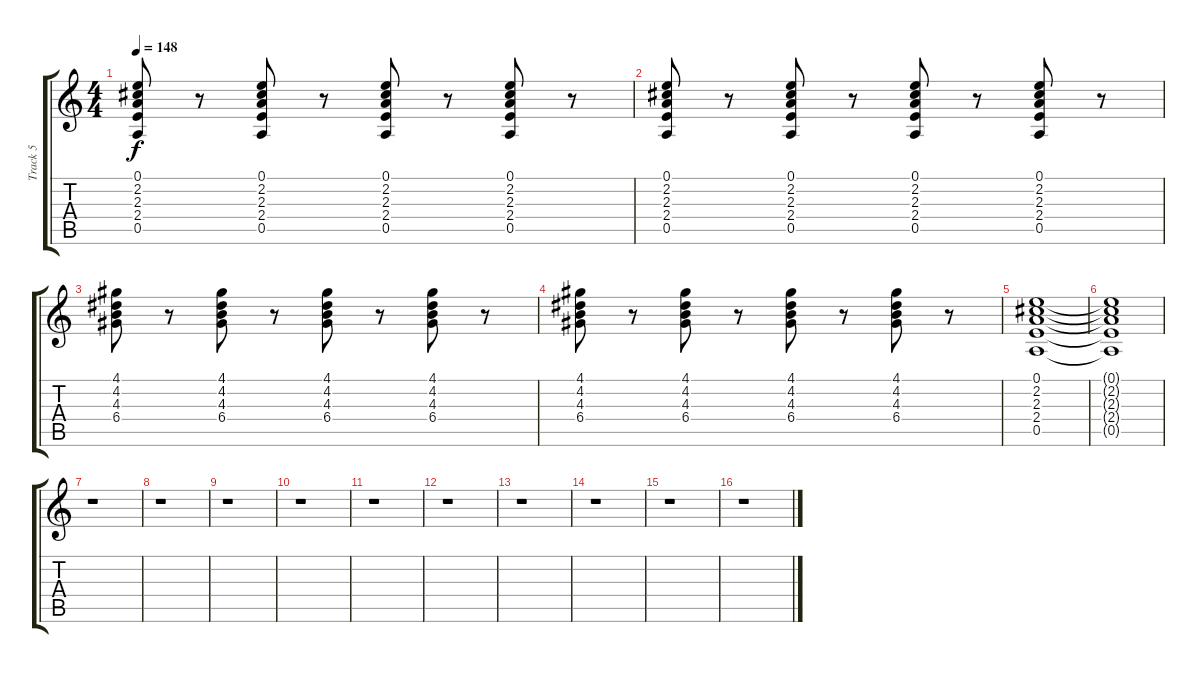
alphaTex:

\track ("Track 5" "Track 5") {instrument distortionguitar}
\staff {score tabs}
\tuning (E4 B3 G3 D3 A2 E2) {hide}
\ts (4 4)
\tempo 148
\clef g2
\ks c
(0.1 2.2 2.3 2.4 0.5).8{dy f} r.8 (0.1 2.2 2.3 2.4 0.5).8 r.8 (0.1 2.2 2.3 2.4 0.5).8 r.8 (0.1 2.2 2.3 2.4 0.5).8 r.8 |
(0.1 2.2 2.3 2.4 0.5).8 r.8 (0.1 2.2 2.3 2.4 0.5).8 r.8 (0.1 2.2 2.3 2.4 0.5).8 r.8 (0.1 2.2 2.3 2.4 0.5).8 r.8 |
(4.1 4.2 4.3 6.4).8 r.8 (4.1 4.2 4.3 6.4).8 r.8 (4.1 4.2 4.3 6.4).8 r.8 (4.1 4.2 4.3 6.4).8 r.8 |
(4.1 4.2 4.3 6.4).8 r.8 (4.1 4.2 4.3 6.4).8 r.8 (4.1 4.2 4.3 6.4).8 r.8 (4.1 4.2 4.3 6.4).8 r.8 |
(0.1 2.2 2.3 2.4 0.5).1 |
(0.1{t} 2.2{t} 2.3{t} 2.4{t} 0.5{t}).1 |
r.1 |
r.1 |
r.1 |
r.1 |
r.1 |
r.1 |
r.1 |
r.1 |
r.1 |
r.1
